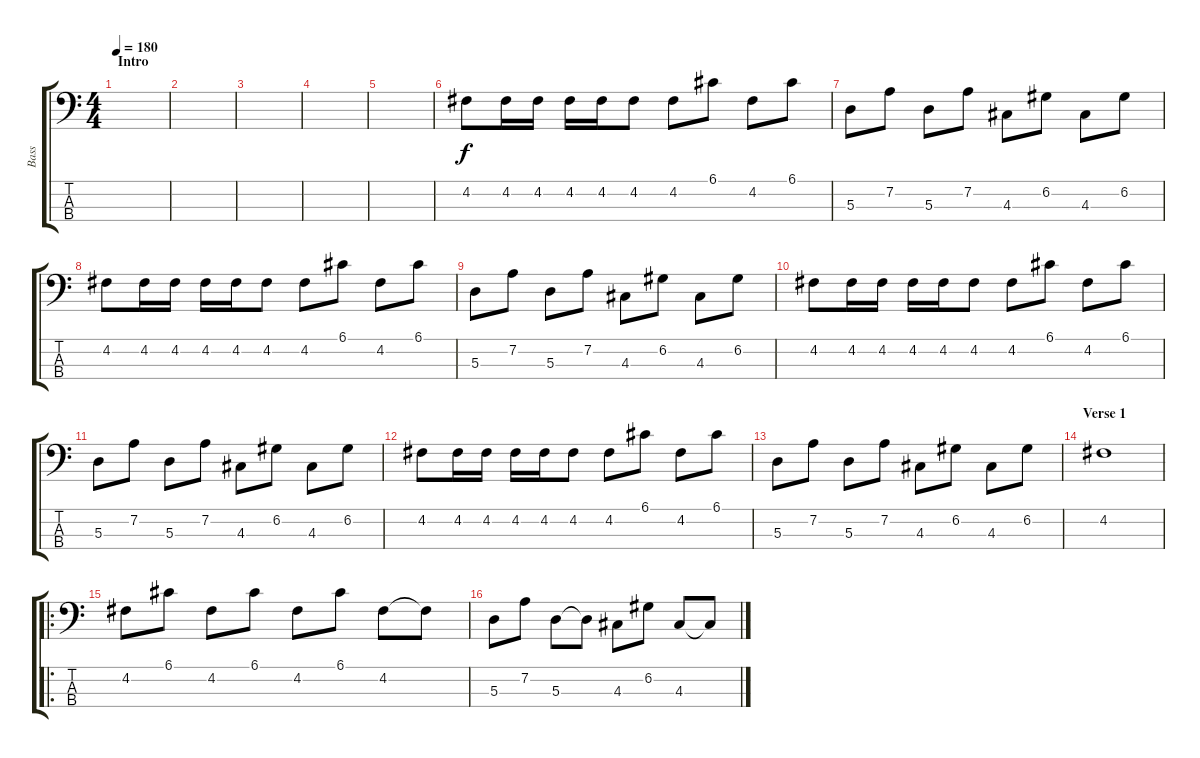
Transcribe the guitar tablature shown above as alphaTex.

\track ("Bass" "Bass") {instrument electricbassfinger}
\staff {score tabs}
\tuning (G2 D2 A1 E1) {hide}
\ts (4 4)
\section ("" "Intro")
\tempo 180
\clef f4
\ks c
|
|
|
|
|
4.2.8 4.2.16 4.2.16 4.2.16 4.2.16 4.2.8 4.2.8 6.1.8 4.2.8 6.1.8 |
5.3.8 7.2.8 5.3.8 7.2.8 4.3.8 6.2.8 4.3.8 6.2.8 |
4.2.8 4.2.16 4.2.16 4.2.16 4.2.16 4.2.8 4.2.8 6.1.8 4.2.8 6.1.8 |
5.3.8 7.2.8 5.3.8 7.2.8 4.3.8 6.2.8 4.3.8 6.2.8 |
4.2.8 4.2.16 4.2.16 4.2.16 4.2.16 4.2.8 4.2.8 6.1.8 4.2.8 6.1.8 |
5.3.8 7.2.8 5.3.8 7.2.8 4.3.8 6.2.8 4.3.8 6.2.8 |
4.2.8 4.2.16 4.2.16 4.2.16 4.2.16 4.2.8 4.2.8 6.1.8 4.2.8 6.1.8 |
5.3.8 7.2.8 5.3.8 7.2.8 4.3.8 6.2.8 4.3.8 6.2.8 |
\section ("" "Verse 1")
4.2.1 |
\ro
4.2.8 6.1.8 4.2.8 6.1.8 4.2.8 6.1.8 4.2.8 4.2{t}.8 |
5.3.8 7.2.8 5.3.8 5.3{t}.8 4.3.8 6.2.8 4.3.8 4.3{t}.8
